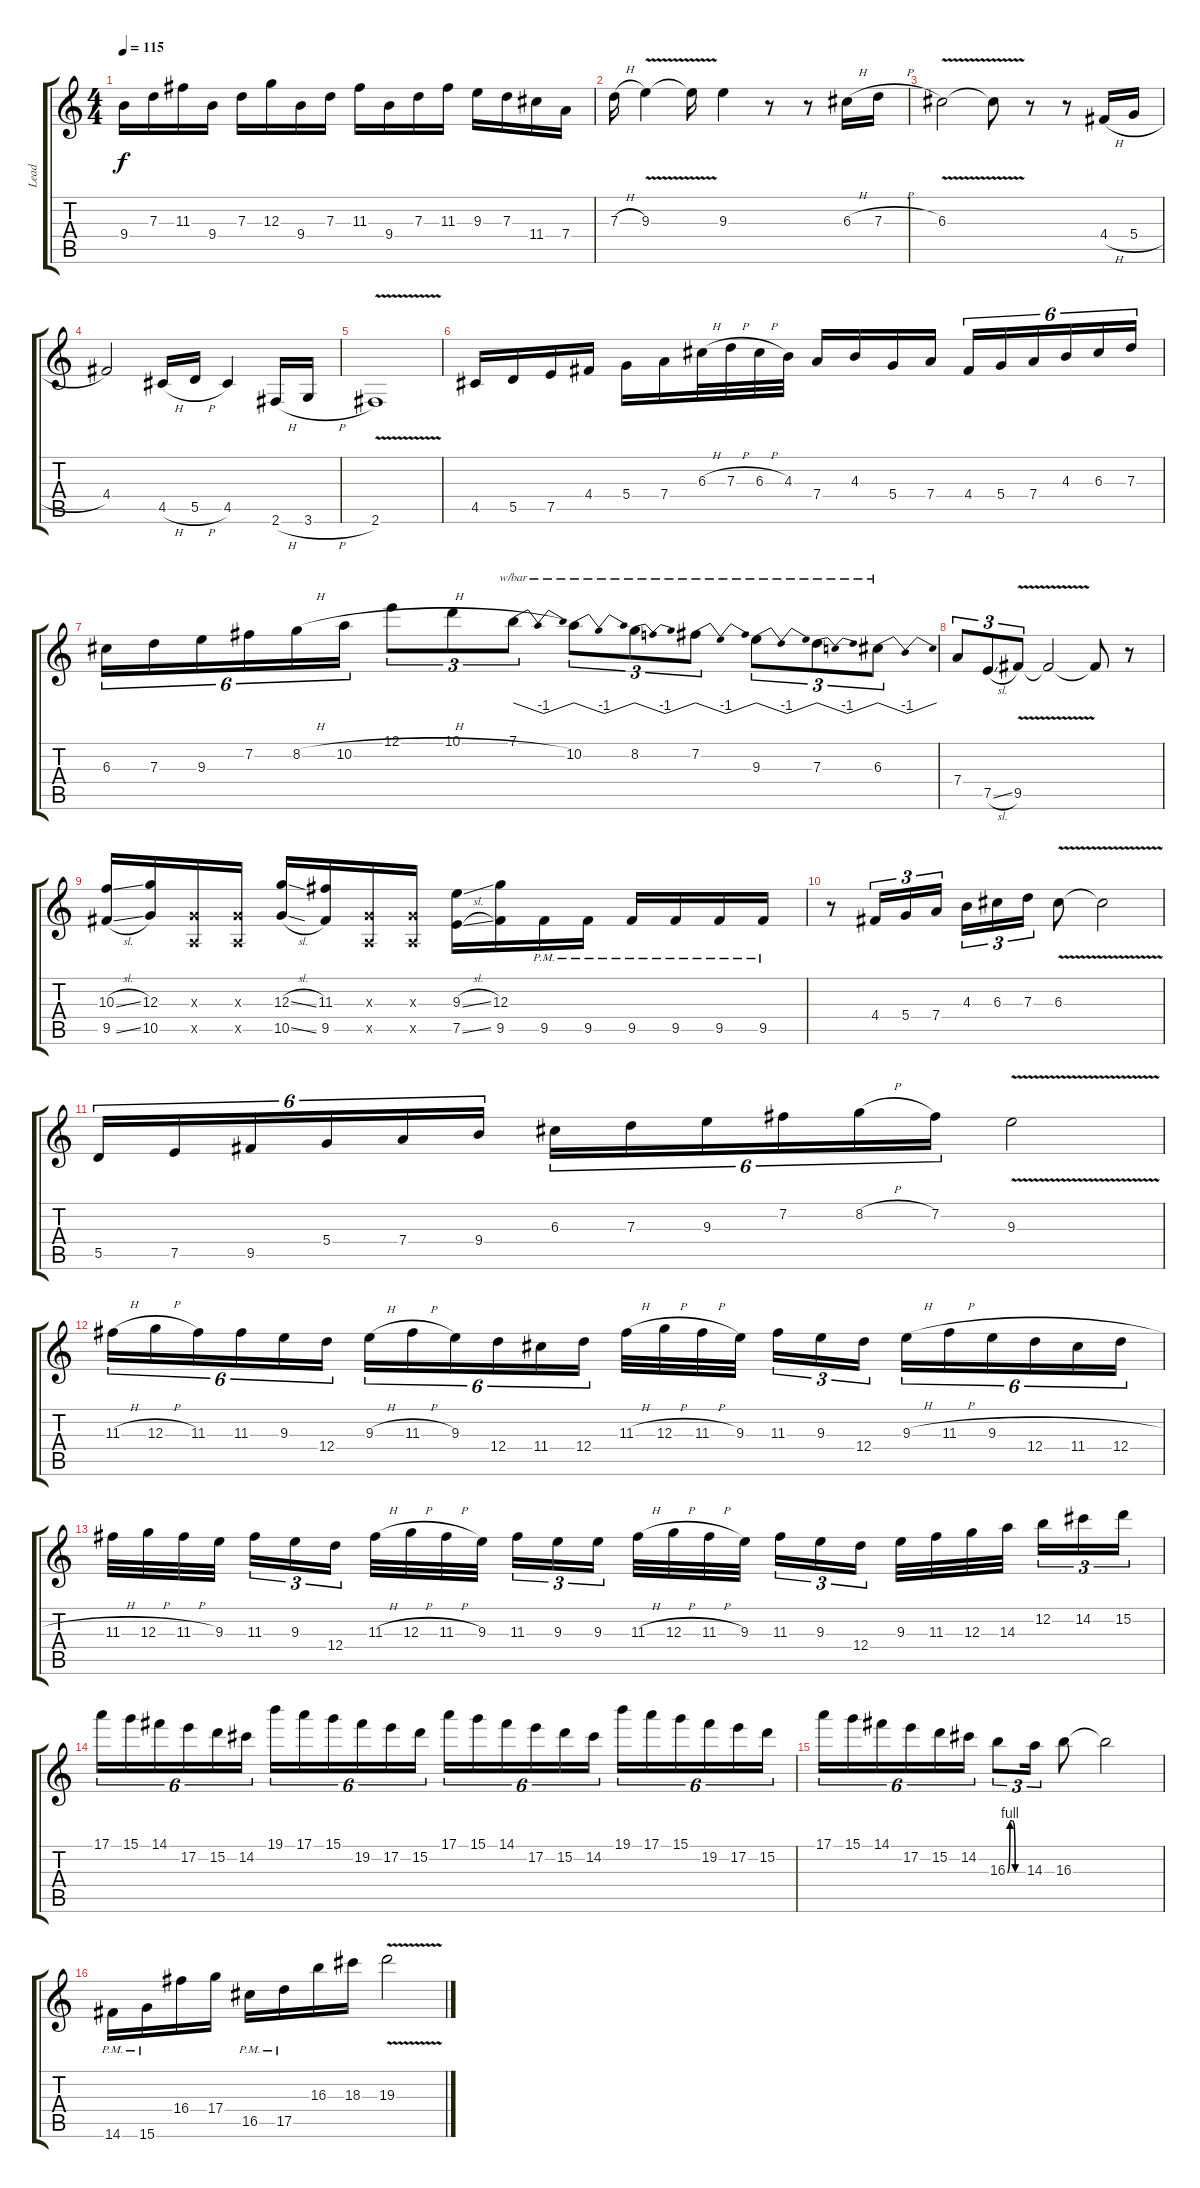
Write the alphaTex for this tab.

\track ("Lead" "Lead") {instrument distortionguitar}
\staff {score tabs}
\tuning (E4 B3 G3 D3 A2 E2) {hide}
\ts (4 4)
\tempo 115
\clef g2
\ks c
9.4.16{dy f} 7.3.16 11.3.16 9.4.16 7.3.16 12.3.16 9.4.16 7.3.16 11.3.16 9.4.16 7.3.16 11.3.16 9.3.16 7.3.16 11.4.16 7.4.16 |
7.3{h}.16{volume 15} 9.3{v}.4 9.3{t}.16 9.3.4 r.8 r.8 6.3{h}.16 7.3{h}.16 |
6.3{v}.2 6.3{t}.8 r.8 r.8 4.4{h}.16 5.4{h}.16 |
4.4.2 4.5{h}.16 5.5{h}.16 4.5.4 2.6{h}.16 3.6{h}.16 |
2.6{v}.1 |
4.5.16 5.5.16 7.5.16 4.4.16 5.4.16 7.4.16 6.3{h}.32 7.3{h}.32 6.3{h}.32 4.3.32 7.4.16 4.3.16 5.4.16 7.4.16 4.4.16{tu (6 4)} 5.4.16{tu (6 4)} 7.4.16{tu (6 4)} 4.3.16{tu (6 4)} 6.3.16{tu (6 4)} 7.3.16{tu (6 4)} |
6.3.16{tu (6 4)} 7.3.16{tu (6 4)} 9.3.16{tu (6 4)} 7.2.16{tu (6 4)} 8.2{h}.16{tu (6 4)} 10.2{h}.16{tu (6 4)} 12.1.8{tu (3 2)} 10.1.8{tu (3 2)} 7.1.8{tu (3 2) tbe (dip default 0 0 30 -4 60 0)} 10.2.8{tu (3 2) tbe (dip default 0 0 30 -4 60 0)} 8.2.8{tu (3 2) tbe (dip default 0 0 30 -4 60 0)} 7.2.8{tu (3 2) tbe (dip default 0 0 30 -4 60 0)} 9.3.8{tu (3 2) tbe (dip default 0 0 30 -4 60 0)} 7.3.8{tu (3 2) tbe (dip default 0 0 30 -4 60 0)} 6.3.8{tu (3 2) tbe (dip default 0 0 30 -4 60 0)} |
7.4.8{tu (3 2)} 7.5{sl}.8{tu (3 2)} 9.5{v}.8{tu (3 2)} 9.5{t}.2 9.5{t}.8 r.8 |
(10.3{sl} 9.5{sl}).16 (12.3 10.5).16 (0.3{x} 0.5{x}).16 (0.3{x} 0.5{x}).16 (12.3{sl} 10.5{sl}).16 (11.3 9.5).16 (0.3{x} 0.5{x}).16 (0.3{x} 0.5{x}).16 (9.3{sl} 7.5{sl}).16 (12.3 9.5).16 9.5{pm}.16 9.5{pm}.16 9.5{pm}.16 9.5{pm}.16 9.5{pm}.16 9.5{pm}.16 |
r.8 4.4.16{tu (3 2)} 5.4.16{tu (3 2)} 7.4.16{tu (3 2)} 4.3.16{tu (3 2)} 6.3.16{tu (3 2)} 7.3.16{tu (3 2)} 6.3{v}.8 6.3{t}.2 |
5.5.16{tu (6 4)} 7.5.16{tu (6 4)} 9.5.16{tu (6 4)} 5.4.16{tu (6 4)} 7.4.16{tu (6 4)} 9.4.16{tu (6 4)} 6.3.16{tu (6 4)} 7.3.16{tu (6 4)} 9.3.16{tu (6 4)} 7.2.16{tu (6 4)} 8.2{h}.16{tu (6 4)} 7.2.16{tu (6 4)} 9.3{v}.2 |
11.3{h}.16{tu (6 4)} 12.3{h}.16{tu (6 4)} 11.3.16{tu (6 4)} 11.3.16{tu (6 4)} 9.3.16{tu (6 4)} 12.4.16{tu (6 4)} 9.3{h}.16{tu (6 4)} 11.3{h}.16{tu (6 4)} 9.3.16{tu (6 4)} 12.4.16{tu (6 4)} 11.4.16{tu (6 4)} 12.4.16{tu (6 4)} 11.3{h}.32 12.3{h}.32 11.3{h}.32 9.3.32 11.3.16{tu (3 2)} 9.3.16{tu (3 2)} 12.4.16{tu (3 2)} 9.3{h}.16{tu (6 4)} 11.3{h}.16{tu (6 4)} 9.3{h}.16{tu (6 4)} 12.4.16{tu (6 4)} 11.4.16{tu (6 4)} 12.4.16{tu (6 4)} |
11.3{h}.32 12.3{h}.32 11.3{h}.32 9.3.32 11.3.16{tu (3 2)} 9.3.16{tu (3 2)} 12.4.16{tu (3 2)} 11.3{h}.32 12.3{h}.32 11.3{h}.32 9.3.32 11.3.16{tu (3 2)} 9.3.16{tu (3 2)} 9.3.16{tu (3 2)} 11.3{h}.32 12.3{h}.32 11.3{h}.32 9.3.32 11.3.16{tu (3 2)} 9.3.16{tu (3 2)} 12.4.16{tu (3 2)} 9.3.32 11.3.32 12.3.32 14.3.32 12.2.16{tu (3 2)} 14.2.16{tu (3 2)} 15.2.16{tu (3 2)} |
17.1.16{tu (6 4)} 15.1.16{tu (6 4)} 14.1.16{tu (6 4)} 17.2.16{tu (6 4)} 15.2.16{tu (6 4)} 14.2.16{tu (6 4)} 19.1.16{tu (6 4)} 17.1.16{tu (6 4)} 15.1.16{tu (6 4)} 19.2.16{tu (6 4)} 17.2.16{tu (6 4)} 15.2.16{tu (6 4)} 17.1.16{tu (6 4)} 15.1.16{tu (6 4)} 14.1.16{tu (6 4)} 17.2.16{tu (6 4)} 15.2.16{tu (6 4)} 14.2.16{tu (6 4)} 19.1.16{tu (6 4)} 17.1.16{tu (6 4)} 15.1.16{tu (6 4)} 19.2.16{tu (6 4)} 17.2.16{tu (6 4)} 15.2.16{tu (6 4)} |
17.1.16{tu (6 4)} 15.1.16{tu (6 4)} 14.1.16{tu (6 4)} 17.2.16{tu (6 4)} 15.2.16{tu (6 4)} 14.2.16{tu (6 4)} 16.3{be (custom 0 0 10 4 20 4 30 0 60 0)}.8{tu (3 2)} 14.3.16{tu (3 2)} 16.3.8 16.3{t}.2 |
14.6{pm}.16 15.6{pm}.16 16.4.16 17.4.16 16.5{pm}.16 17.5{pm}.16 16.3.16 18.3.16 19.3{v}.2
